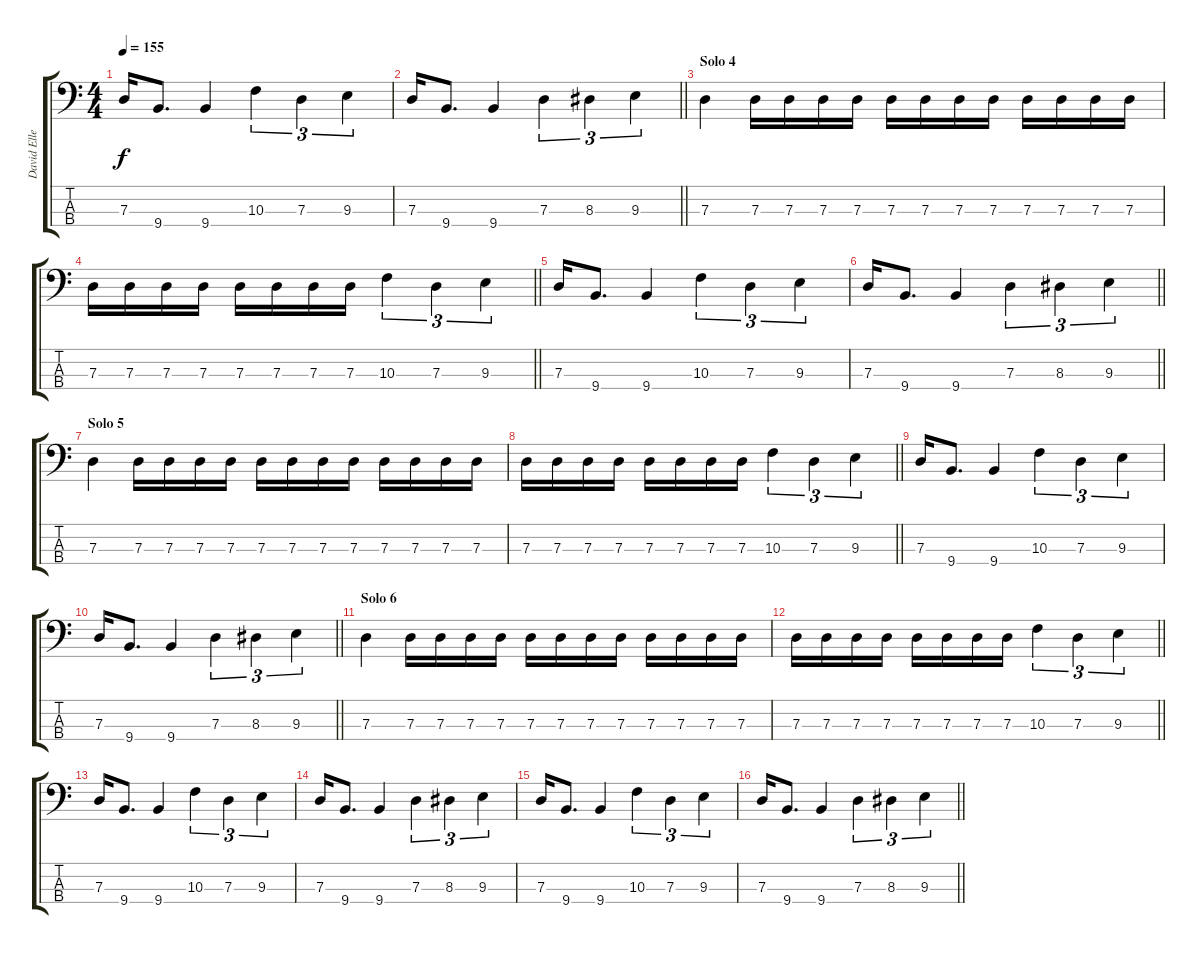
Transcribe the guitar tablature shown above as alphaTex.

\track ("David Ellefson" "David Elle") {instrument electricbasspick}
\staff {score tabs}
\tuning (F2 C2 G1 D1) {hide}
\ts (4 4)
\tempo 155
\clef f4
\ks c
7.3.16{dy f} 9.4.8{d} 9.4.4 10.3.4{tu (3 2)} 7.3.4{tu (3 2)} 9.3.4{tu (3 2)} |
\barLineRight lightlight
7.3.16 9.4.8{d} 9.4.4 7.3.4{tu (3 2)} 8.3.4{tu (3 2)} 9.3.4{tu (3 2)} |
\section ("" "Solo 4")
7.3.4 7.3.16 7.3.16 7.3.16 7.3.16 7.3.16 7.3.16 7.3.16 7.3.16 7.3.16 7.3.16 7.3.16 7.3.16 |
\barLineRight lightlight
7.3.16 7.3.16 7.3.16 7.3.16 7.3.16 7.3.16 7.3.16 7.3.16 10.3.4{tu (3 2)} 7.3.4{tu (3 2)} 9.3.4{tu (3 2)} |
7.3.16 9.4.8{d} 9.4.4 10.3.4{tu (3 2)} 7.3.4{tu (3 2)} 9.3.4{tu (3 2)} |
\barLineRight lightlight
7.3.16 9.4.8{d} 9.4.4 7.3.4{tu (3 2)} 8.3.4{tu (3 2)} 9.3.4{tu (3 2)} |
\section ("" "Solo 5")
7.3.4 7.3.16 7.3.16 7.3.16 7.3.16 7.3.16 7.3.16 7.3.16 7.3.16 7.3.16 7.3.16 7.3.16 7.3.16 |
\barLineRight lightlight
7.3.16 7.3.16 7.3.16 7.3.16 7.3.16 7.3.16 7.3.16 7.3.16 10.3.4{tu (3 2)} 7.3.4{tu (3 2)} 9.3.4{tu (3 2)} |
7.3.16 9.4.8{d} 9.4.4 10.3.4{tu (3 2)} 7.3.4{tu (3 2)} 9.3.4{tu (3 2)} |
\barLineRight lightlight
7.3.16 9.4.8{d} 9.4.4 7.3.4{tu (3 2)} 8.3.4{tu (3 2)} 9.3.4{tu (3 2)} |
\section ("" "Solo 6")
7.3.4 7.3.16 7.3.16 7.3.16 7.3.16 7.3.16 7.3.16 7.3.16 7.3.16 7.3.16 7.3.16 7.3.16 7.3.16 |
\barLineRight lightlight
7.3.16 7.3.16 7.3.16 7.3.16 7.3.16 7.3.16 7.3.16 7.3.16 10.3.4{tu (3 2)} 7.3.4{tu (3 2)} 9.3.4{tu (3 2)} |
7.3.16 9.4.8{d} 9.4.4 10.3.4{tu (3 2)} 7.3.4{tu (3 2)} 9.3.4{tu (3 2)} |
7.3.16 9.4.8{d} 9.4.4 7.3.4{tu (3 2)} 8.3.4{tu (3 2)} 9.3.4{tu (3 2)} |
7.3.16 9.4.8{d} 9.4.4 10.3.4{tu (3 2)} 7.3.4{tu (3 2)} 9.3.4{tu (3 2)} |
\barLineRight lightlight
7.3.16 9.4.8{d} 9.4.4 7.3.4{tu (3 2)} 8.3.4{tu (3 2)} 9.3.4{tu (3 2)}
